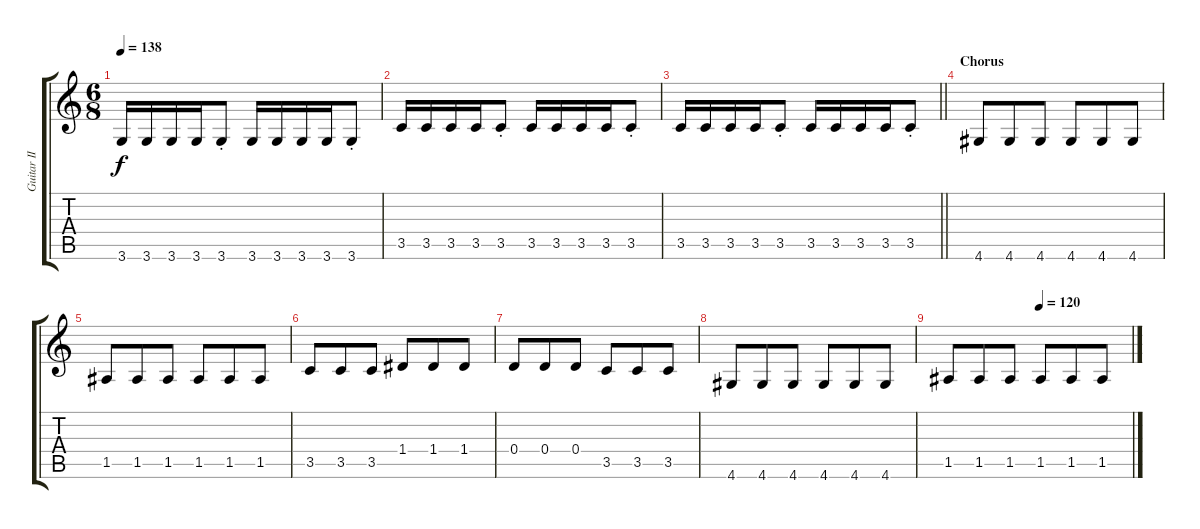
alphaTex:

\track ("Guitar II" "Guitar II") {instrument distortionguitar}
\staff {score tabs}
\tuning (E4 B3 G3 D3 A2 E2) {hide}
\ts (6 8)
\tempo 138
\clef g2
\ks c
3.6.16{dy f} 3.6.16 3.6.16 3.6.16 3.6{st}.8 3.6.16 3.6.16 3.6.16 3.6.16 3.6{st}.8 |
3.5.16 3.5.16 3.5.16 3.5.16 3.5{st}.8 3.5.16 3.5.16 3.5.16 3.5.16 3.5{st}.8 |
\barLineRight lightlight
3.5.16 3.5.16 3.5.16 3.5.16 3.5{st}.8 3.5.16 3.5.16 3.5.16 3.5.16 3.5{st}.8 |
\section ("" "Chorus")
4.6.8 4.6.8 4.6.8 4.6.8 4.6.8 4.6.8 |
1.5.8 1.5.8 1.5.8 1.5.8 1.5.8 1.5.8 |
3.5.8 3.5.8 3.5.8 1.4.8 1.4.8 1.4.8 |
0.4.8 0.4.8 0.4.8 3.5.8 3.5.8 3.5.8 |
4.6.8 4.6.8 4.6.8 4.6.8 4.6.8 4.6.8 |
\tempo (120 0.5)
1.5.8 1.5.8 1.5.8 1.5.8 1.5.8 1.5.8
